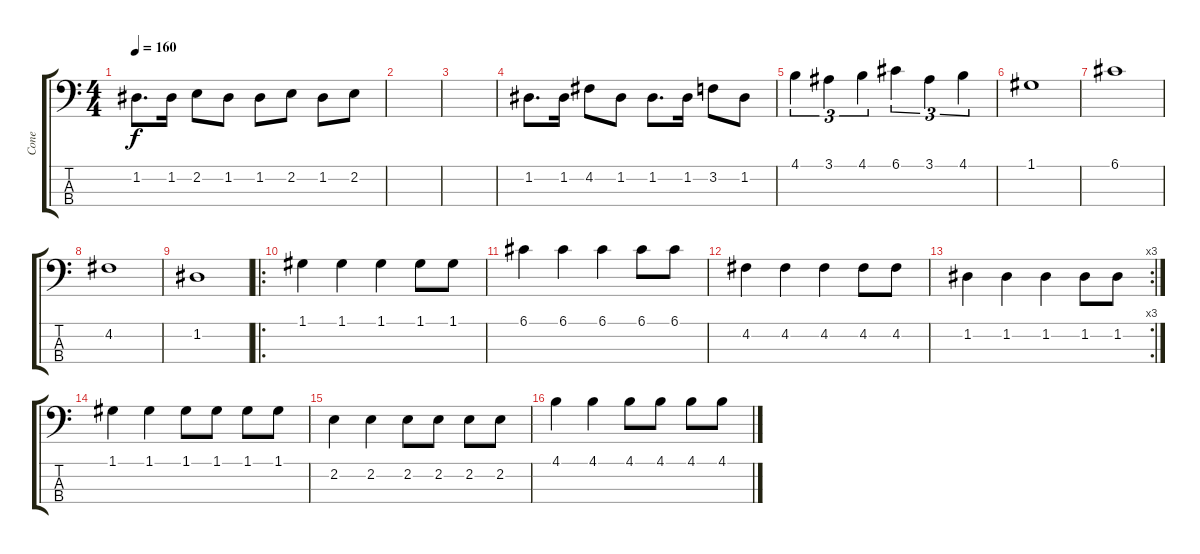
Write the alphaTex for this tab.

\track ("Cone" "Cone") {instrument electricbassfinger}
\staff {score tabs}
\tuning (G2 D2 A1 E1) {hide}
\ts (4 4)
\tempo 160
\clef f4
\ks c
1.2.8{d dy f} 1.2.16 2.2.8 1.2.8 1.2.8 2.2.8 1.2.8 2.2.8 |
|
|
1.2.8{d} 1.2.16 4.2.8 1.2.8 1.2.8{d} 1.2.16 3.2.8 1.2.8 |
4.1.4{tu (3 2)} 3.1.4{tu (3 2)} 4.1.4{tu (3 2)} 6.1.4{tu (3 2)} 3.1.4{tu (3 2)} 4.1.4{tu (3 2)} |
1.1.1 |
6.1.1 |
4.2.1 |
1.2.1 |
\ro
1.1.4 1.1.4 1.1.4 1.1.8 1.1.8 |
6.1.4 6.1.4 6.1.4 6.1.8 6.1.8 |
4.2.4 4.2.4 4.2.4 4.2.8 4.2.8 |
\rc 3
1.2.4 1.2.4 1.2.4 1.2.8 1.2.8 |
1.1.4 1.1.4 1.1.8 1.1.8 1.1.8 1.1.8 |
2.2.4 2.2.4 2.2.8 2.2.8 2.2.8 2.2.8 |
4.1.4 4.1.4 4.1.8 4.1.8 4.1.8 4.1.8
